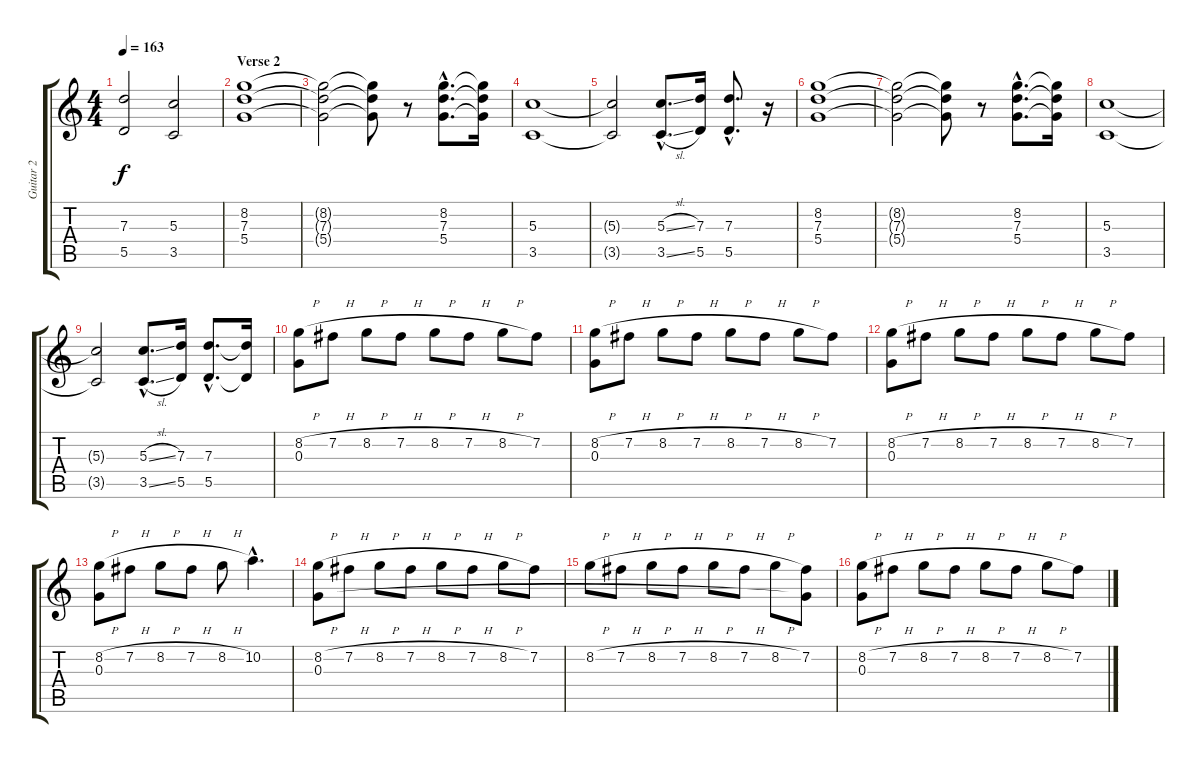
\track ("Guitar 2" "Guitar 2") {instrument distortionguitar}
\staff {score tabs}
\tuning (E4 B3 G3 D3 A2 E2) {hide}
\ts (4 4)
\tempo 163
\clef g2
\ks c
(7.3 5.5).2{dy f} (5.3 3.5).2 |
\section ("" "Verse 2")
(8.2 7.3 5.4).1 |
(8.2{t} 7.3{t} 5.4{t}).2 (8.2{t} 7.3{t} 5.4{t}).8 r.8 (8.2{hac} 7.3{hac} 5.4{hac}).8{d} (8.2{t} 7.3{t} 5.4{t}).16 |
(5.3 3.5).1 |
(5.3{t} 3.5{t}).2 (5.3{sl hac} 3.5{sl hac}).8{d} (7.3 5.5).16 (7.3{hac} 5.5{hac}).8{d} r.16 |
(8.2 7.3 5.4).1 |
(8.2{t} 7.3{t} 5.4{t}).2 (8.2{t} 7.3{t} 5.4{t}).8 r.8 (8.2{hac} 7.3{hac} 5.4{hac}).8{d} (8.2{t} 7.3{t} 5.4{t}).16 |
(5.3 3.5).1 |
(5.3{t} 3.5{t}).2 (5.3{sl hac} 3.5{sl hac}).8{d} (7.3 5.5).16 (7.3{hac} 5.5{hac}).8{d} (7.3{t} 5.5{t}).16 |
(8.2{h} 0.3).8{balance 12} 7.2{h}.8 8.2{h}.8 7.2{h}.8 8.2{h}.8 7.2{h}.8 8.2{h}.8 7.2.8 |
(8.2{h} 0.3).8{balance 12} 7.2{h}.8 8.2{h}.8 7.2{h}.8 8.2{h}.8 7.2{h}.8 8.2{h}.8 7.2.8 |
(8.2{h} 0.3).8{balance 12} 7.2{h}.8 8.2{h}.8 7.2{h}.8 8.2{h}.8 7.2{h}.8 8.2{h}.8 7.2.8 |
(8.2{h} 0.3).8{balance 12} 7.2{h}.8 8.2{h}.8 7.2{h}.8 8.2{h}.8 10.2{hac}.4{d} |
(8.2{h} 0.3).8{balance 12} 7.2{h}.8 8.2{h}.8 7.2{h}.8 8.2{h}.8 7.2{h}.8 8.2{h}.8 7.2.8 |
8.2{h}.8{balance 12} 7.2{h}.8 8.2{h}.8 7.2{h}.8 8.2{h}.8 7.2{h}.8 8.2{h}.8 (7.2 0.3{t}).8 |
(8.2{h} 0.3).8{balance 12} 7.2{h}.8 8.2{h}.8 7.2{h}.8 8.2{h}.8 7.2{h}.8 8.2{h}.8 7.2.8
